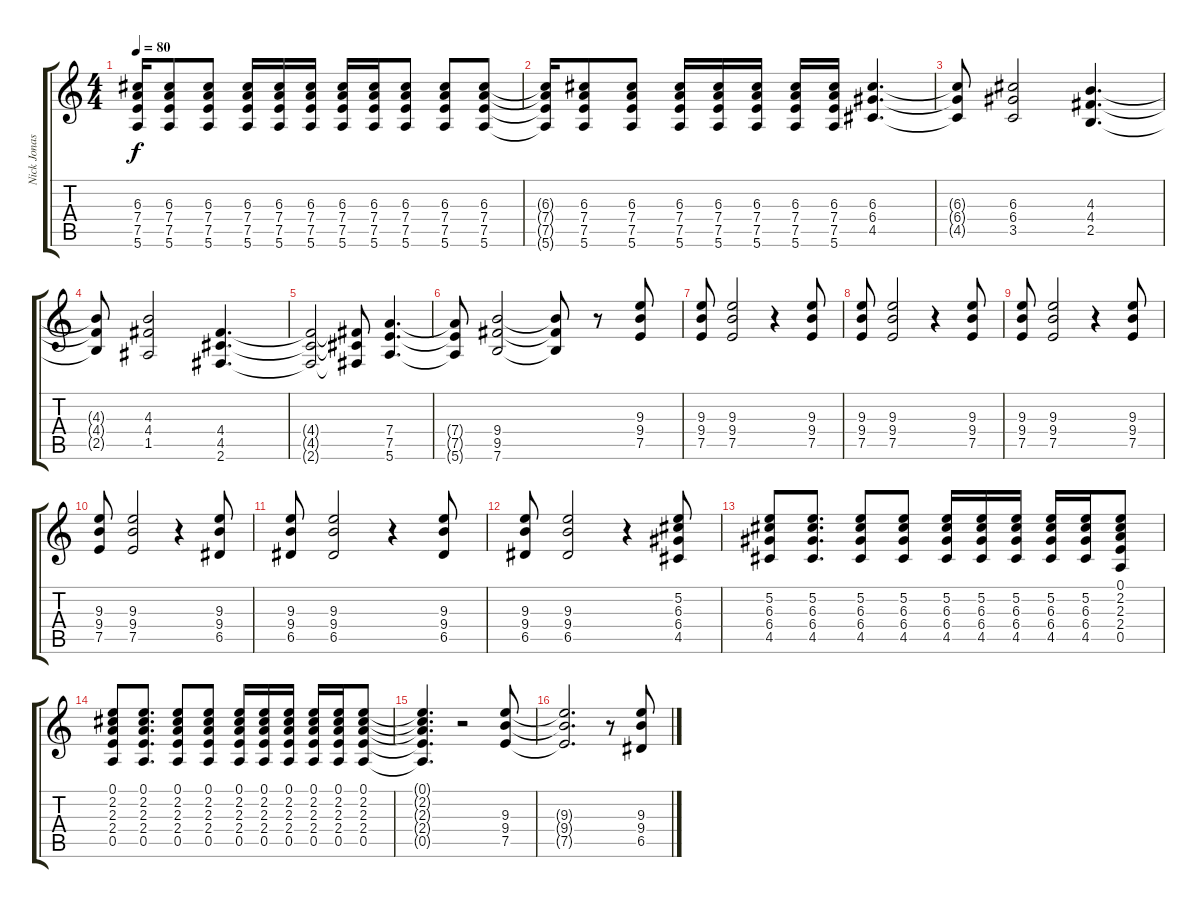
\track ("Nick Jonas" "Nick Jonas") {instrument acousticguitarsteel}
\staff {score tabs}
\tuning (E4 B3 G3 D3 A2 E2) {hide}
\ts (4 4)
\tempo 80
\clef g2
\ks c
(6.3{t} 7.4{t} 7.5{t} 5.6{t}).16{dy f} (6.3 7.4 7.5 5.6).8 (6.3 7.4 7.5 5.6).8 (6.3 7.4 7.5 5.6).16 (6.3 7.4 7.5 5.6).16 (6.3 7.4 7.5 5.6).16 (6.3 7.4 7.5 5.6).16 (6.3 7.4 7.5 5.6).16 (6.3 7.4 7.5 5.6).8 (6.3 7.4 7.5 5.6).8 (6.3 7.4 7.5 5.6).8 |
(6.3{t} 7.4{t} 7.5{t} 5.6{t}).16 (6.3 7.4 7.5 5.6).8 (6.3 7.4 7.5 5.6).8 (6.3 7.4 7.5 5.6).16 (6.3 7.4 7.5 5.6).16 (6.3 7.4 7.5 5.6).16 (6.3 7.4 7.5 5.6).16 (6.3 7.4 7.5 5.6).16 (6.3 6.4 4.5).4{d} |
(6.3{t} 6.4{t} 4.5{t}).8 (6.3 6.4 3.5).2 (4.3 4.4 2.5).4{d} |
(4.3{t} 4.4{t} 2.5{t}).8 (4.3 4.4 1.5).2 (4.4 4.5 2.6).4{d} |
(4.4{t} 4.5{t} 2.6{t}).2 (4.4{t} 4.5{t} 2.6{t}).8 (7.4 7.5 5.6).4{d} |
(7.4{t} 7.5{t} 5.6{t}).8 (9.4 9.5 7.6).2 (9.4{t} 9.5{t} 7.6{t}).8 r.8 (9.3 9.4 7.5).8 |
(9.3 9.4 7.5).8 (9.3 9.4 7.5).2 r.4 (9.3 9.4 7.5).8 |
(9.3 9.4 7.5).8 (9.3 9.4 7.5).2 r.4 (9.3 9.4 7.5).8 |
(9.3 9.4 7.5).8 (9.3 9.4 7.5).2 r.4 (9.3 9.4 7.5).8 |
(9.3 9.4 7.5).8 (9.3 9.4 7.5).2 r.4 (9.3 9.4 6.5).8 |
(9.3 9.4 6.5).8 (9.3 9.4 6.5).2 r.4 (9.3 9.4 6.5).8 |
(9.3 9.4 6.5).8 (9.3 9.4 6.5).2 r.4 (5.2 6.3 6.4 4.5).8 |
(5.2 6.3 6.4 4.5).8 (5.2 6.3 6.4 4.5).8{d} (5.2 6.3 6.4 4.5).8 (5.2 6.3 6.4 4.5).8 (5.2 6.3 6.4 4.5).16 (5.2 6.3 6.4 4.5).16 (5.2 6.3 6.4 4.5).16 (5.2 6.3 6.4 4.5).16 (5.2 6.3 6.4 4.5).16 (0.1 2.2 2.3 2.4 0.5).8 |
(0.1 2.2 2.3 2.4 0.5).8 (0.1 2.2 2.3 2.4 0.5).8{d} (0.1 2.2 2.3 2.4 0.5).8 (0.1 2.2 2.3 2.4 0.5).8 (0.1 2.2 2.3 2.4 0.5).16 (0.1 2.2 2.3 2.4 0.5).16 (0.1 2.2 2.3 2.4 0.5).16 (0.1 2.2 2.3 2.4 0.5).16 (0.1 2.2 2.3 2.4 0.5).16 (0.1 2.2 2.3 2.4 0.5).8 |
(0.1{t} 2.2{t} 2.3{t} 2.4{t} 0.5{t}).4{d} r.2 (9.3 9.4 7.5).8 |
(9.3{t} 9.4{t} 7.5{t}).2{d} r.8 (9.3 9.4 6.5).8
